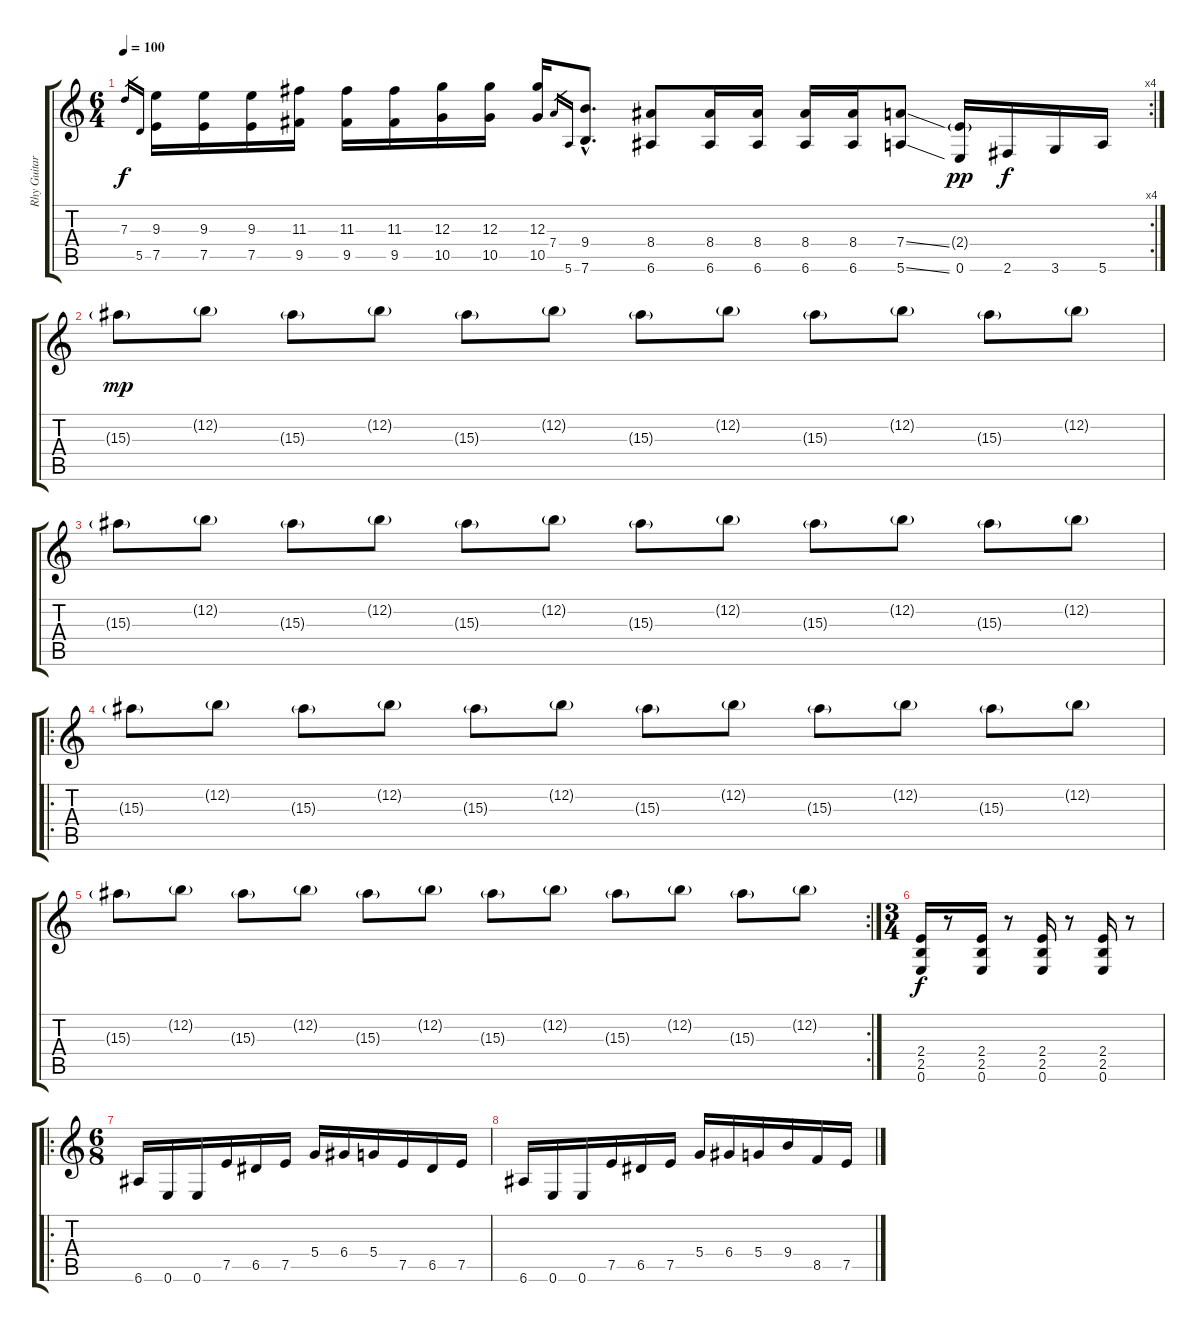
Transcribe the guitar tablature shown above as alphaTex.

\track ("Rhy Guitar 2" "Rhy Guitar") {instrument distortionguitar}
\staff {score tabs}
\tuning (E4 B3 G3 D3 A2 E2) {hide}
\rc 4
\ts (6 4)
\tempo 100
\clef g2
\ks c
7.3.16{gr dy f} 5.5.16{gr} (9.3 7.5).16 (9.3 7.5).16 (9.3 7.5).16 (11.3 9.5).16 (11.3 9.5).16 (11.3 9.5).16 (12.3 10.5).16 (12.3 10.5).16 (12.3 10.5).16 7.4.16{gr} 5.6.16{gr} (9.4{hac} 7.6{hac}).8{d} (8.4 6.6).8 (8.4 6.6).16 (8.4 6.6).16 (8.4 6.6).16 (8.4 6.6).16 (7.4{ss} 5.6{ss}).8 (2.4{g} 0.6).16{dy pp} 2.6.16{dy f} 3.6.16 5.6.16 |
15.3{g}.8{dy mp} 12.2{g}.8 15.3{g}.8 12.2{g}.8 15.3{g}.8 12.2{g}.8 15.3{g}.8 12.2{g}.8 15.3{g}.8 12.2{g}.8 15.3{g}.8 12.2{g}.8 |
15.3{g}.8 12.2{g}.8 15.3{g}.8 12.2{g}.8 15.3{g}.8 12.2{g}.8 15.3{g}.8 12.2{g}.8 15.3{g}.8 12.2{g}.8 15.3{g}.8 12.2{g}.8 |
\ro
15.3{g}.8 12.2{g}.8 15.3{g}.8 12.2{g}.8 15.3{g}.8 12.2{g}.8 15.3{g}.8 12.2{g}.8 15.3{g}.8 12.2{g}.8 15.3{g}.8 12.2{g}.8 |
\rc 2
15.3{g}.8 12.2{g}.8 15.3{g}.8 12.2{g}.8 15.3{g}.8 12.2{g}.8 15.3{g}.8 12.2{g}.8 15.3{g}.8 12.2{g}.8 15.3{g}.8 12.2{g}.8 |
\ts (3 4)
(2.4 2.5 0.6).16{dy f balance 13} r.8 (2.4 2.5 0.6).16 r.8 (2.4 2.5 0.6).16 r.8 (2.4 2.5 0.6).16 r.8 |
\ro
\ts (6 8)
6.6.16 0.6.16 0.6.16 7.5.16 6.5.16 7.5.16 5.4.16 6.4.16 5.4.16 7.5.16 6.5.16 7.5.16 |
6.6.16 0.6.16 0.6.16 7.5.16 6.5.16 7.5.16 5.4.16 6.4.16 5.4.16 9.4.16 8.5.16 7.5.16
